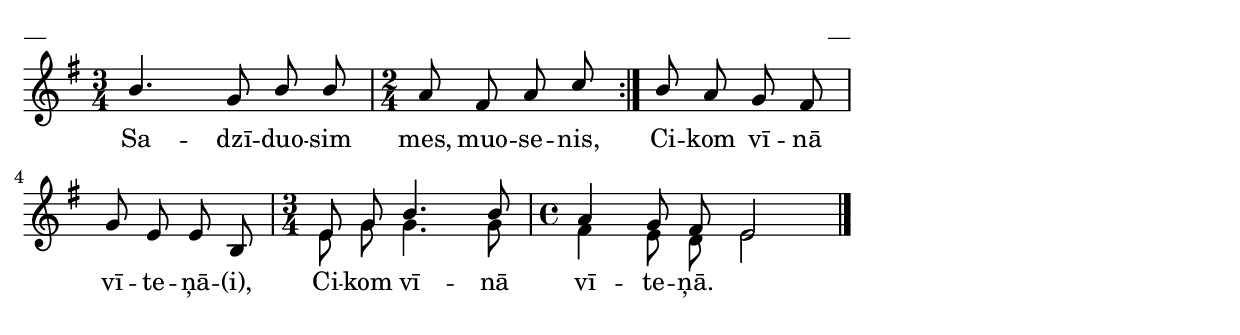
\version "2.13.16"
%\header {
%    title = "Sadzīduosim mes, muosenis"
%}
\paper {
line-width = 14\cm
left-margin = 0.4\cm
between-system-padding = 0.1\cm
between-system-space = 0.1\cm
}
\layout {
indent = #0
ragged-last = ##f
}

voiceA = \relative c'' {
\clef "treble"
\key e \minor
\repeat volta 2 {
\time 3/4
b4. g8 b b 
\time 2/4
a8 fis a c 
}
b8 a g fis | g8 e e b
\time 3/4
e8 g b4. b8 
\time 4/4
a4 g8 fis e2
\bar "|."
} 

lyricA = \lyricmode {
Sa -- dzī -- duo -- sim mes, muo -- se -- nis,
Ci -- kom vī -- nā vī -- te -- ņā -- (i),
Ci -- kom vī -- nā vī -- te -- ņā.
} 


voiceB = \relative c' {
\clef "treble"
\key e \minor
\repeat volta 2 {
\time 3/4
s2.
\time 2/4
s2
}
s2 | s2 
\time 3/4
e8 g g4. g8 
\time 4/4
fis4 e8 d e2
} 


fullScore = <<
\new Staff {
<<
\new Voice = "voiceA" { \voiceOne \autoBeamOff \voiceA }
\lyricsto "voiceA" \new Lyrics \lyricA
\new Voice = "voiceB" { \voiceTwo \autoBeamOff \voiceB }
>>
}
>>

\score {
\fullScore
\header { piece = "__" opus = "__" }
}
\markup { \with-color #(x11-color 'white) \sans \smaller "__" }
\score {
\unfoldRepeats
\fullScore
\midi {
\context { \Staff \remove "Staff_performer" }
\context { \Voice \consists "Staff_performer" }
}
}


